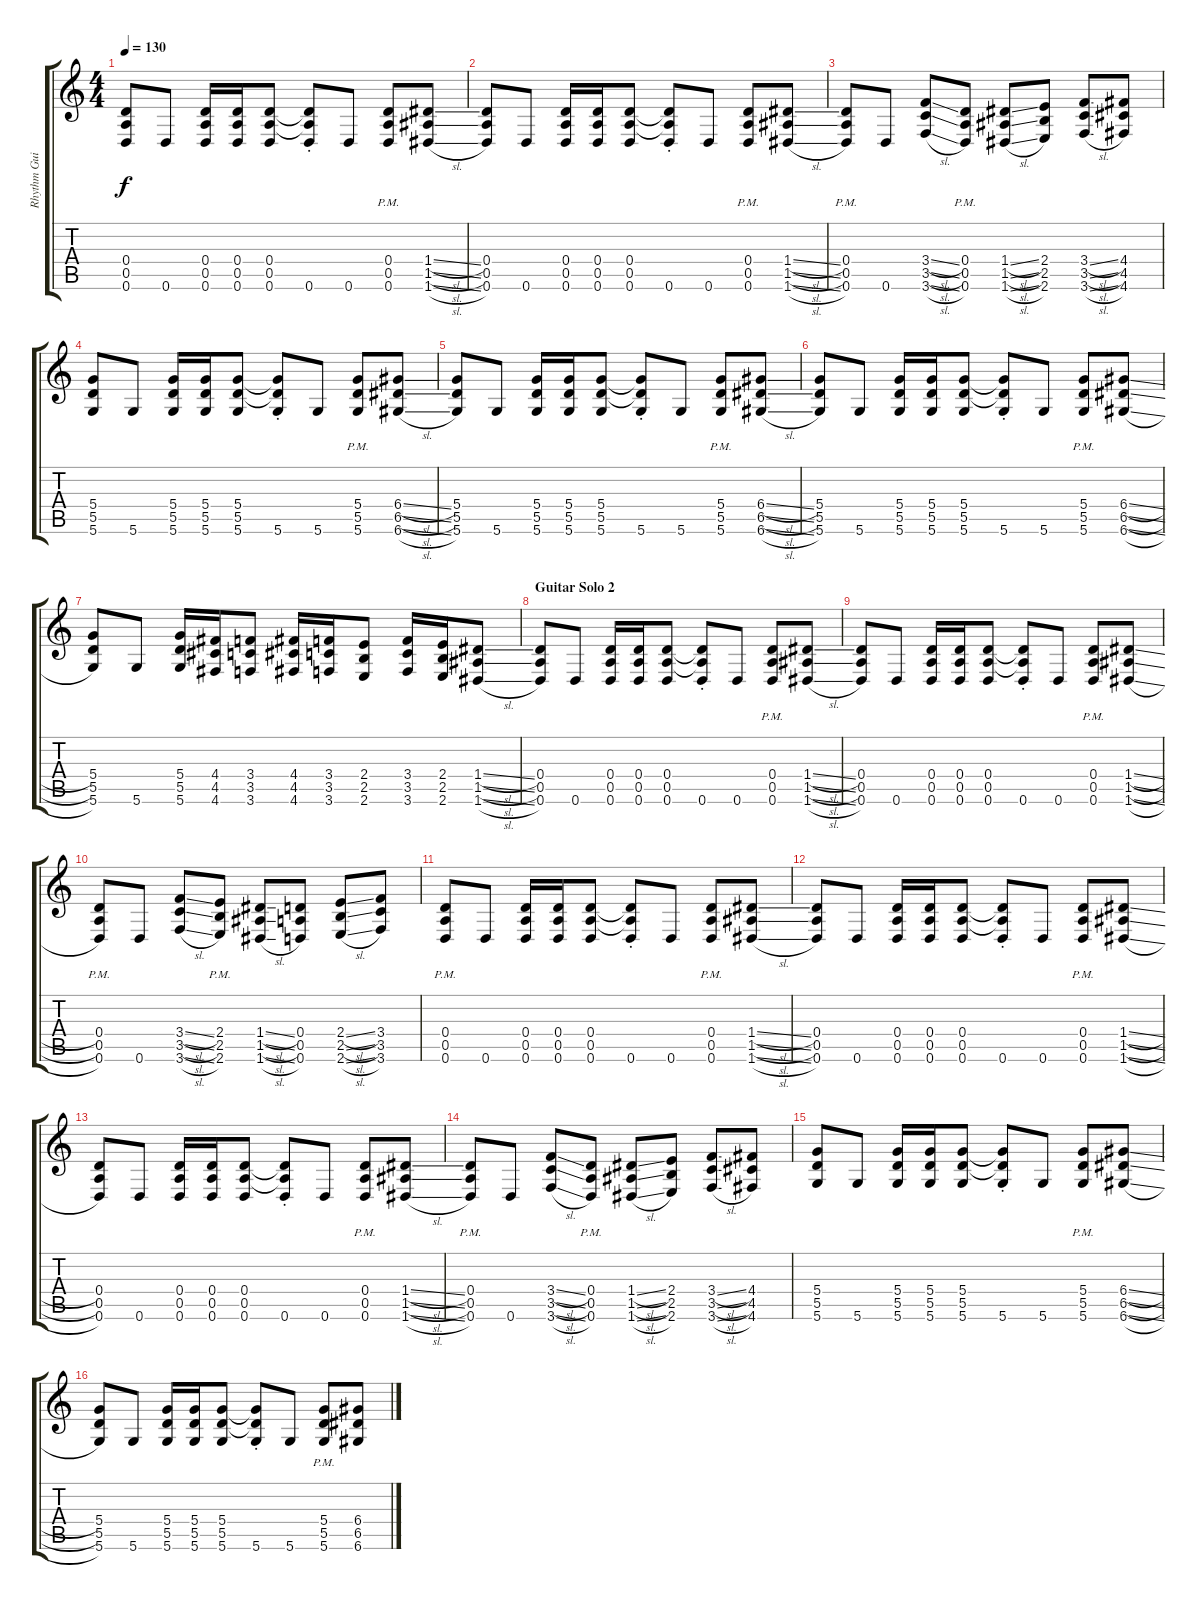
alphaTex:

\track ("Rhythm Guitar" "Rhythm Gui") {instrument distortionguitar}
\staff {score tabs}
\tuning (E4 B3 G3 D3 A2 D2) {hide}
\ts (4 4)
\tempo 130
\clef g2
\ks c
(0.4 0.5 0.6).8{dy f} 0.6.8 (0.4 0.5 0.6).16 (0.4 0.5 0.6).16 (0.4 0.5 0.6).8 (0.4{t} 0.5{t} 0.6{st}).8 0.6.8 (0.4{pm} 0.5{pm} 0.6{pm}).8 (1.4{sl} 1.5{sl} 1.6{sl}).8 |
(0.4 0.5 0.6).8 0.6.8 (0.4 0.5 0.6).16 (0.4 0.5 0.6).16 (0.4 0.5 0.6).8 (0.4{t} 0.5{t} 0.6{st}).8 0.6.8 (0.4{pm} 0.5{pm} 0.6{pm}).8 (1.4{sl} 1.5{sl} 1.6{sl}).8 |
(0.4 0.5 0.6{pm}).8 0.6.8 (3.4{sl} 3.5{sl} 3.6{sl}).8 (0.4{pm} 0.5 0.6).8 (1.4{sl} 1.5{sl} 1.6{sl}).8 (2.4 2.5 2.6).8 (3.4{sl} 3.5{sl} 3.6{sl}).8 (4.4 4.5 4.6).8 |
(5.4 5.5 5.6).8 5.6.8 (5.4 5.5 5.6).16 (5.4 5.5 5.6).16 (5.4 5.5 5.6).8 (5.4{t} 5.5{t} 5.6{st}).8 5.6.8 (5.4{pm} 5.5{pm} 5.6{pm}).8 (6.4{sl} 6.5{sl} 6.6{sl}).8 |
(5.4 5.5 5.6).8 5.6.8 (5.4 5.5 5.6).16 (5.4 5.5 5.6).16 (5.4 5.5 5.6).8 (5.4{t} 5.5{t} 5.6{st}).8 5.6.8 (5.4{pm} 5.5{pm} 5.6{pm}).8 (6.4{sl} 6.5{sl} 6.6{sl}).8 |
(5.4 5.5 5.6).8 5.6.8 (5.4 5.5 5.6).16 (5.4 5.5 5.6).16 (5.4 5.5 5.6).8 (5.4{t} 5.5{t} 5.6{st}).8 5.6.8 (5.4{pm} 5.5{pm} 5.6{pm}).8 (6.4{sl} 6.5{sl} 6.6{sl}).8 |
(5.4 5.5 5.6).8 5.6.8 (5.4 5.5 5.6).16 (4.4 4.5 4.6).16 (3.4 3.5 3.6).8 (4.4 4.5 4.6).16 (3.4 3.5 3.6).16 (2.4 2.5 2.6).8 (3.4 3.5 3.6).16 (2.4 2.5 2.6).16 (1.4{sl} 1.5{sl} 1.6{sl}).8 |
\section ("" "Guitar Solo 2")
(0.4 0.5 0.6).8 0.6.8 (0.4 0.5 0.6).16 (0.4 0.5 0.6).16 (0.4 0.5 0.6).8 (0.4{t} 0.5{t} 0.6{st}).8 0.6.8 (0.4{pm} 0.5{pm} 0.6{pm}).8 (1.4{sl} 1.5{sl} 1.6{sl}).8 |
(0.4 0.5 0.6).8 0.6.8 (0.4 0.5 0.6).16 (0.4 0.5 0.6).16 (0.4 0.5 0.6).8 (0.4{t} 0.5{t} 0.6{st}).8 0.6.8 (0.4{pm} 0.5{pm} 0.6{pm}).8 (1.4{sl} 1.5{sl} 1.6{sl}).8 |
(0.4 0.5 0.6{pm}).8 0.6.8 (3.4{sl} 3.5{sl} 3.6{sl}).8 (2.4{pm} 2.5 2.6).8 (1.4{sl} 1.5{sl} 1.6{sl}).8 (0.4 0.5 0.6).8 (2.4{sl} 2.5{sl} 2.6{sl}).8 (3.4 3.5 3.6).8 |
(0.4{pm} 0.5{pm} 0.6{pm}).8 0.6.8 (0.4 0.5 0.6).16 (0.4 0.5 0.6).16 (0.4 0.5 0.6).8 (0.4{t} 0.5{t} 0.6{st}).8 0.6.8 (0.4{pm} 0.5{pm} 0.6{pm}).8 (1.4{sl} 1.5{sl} 1.6{sl}).8 |
(0.4 0.5 0.6).8 0.6.8 (0.4 0.5 0.6).16 (0.4 0.5 0.6).16 (0.4 0.5 0.6).8 (0.4{t} 0.5{t} 0.6{st}).8 0.6.8 (0.4{pm} 0.5{pm} 0.6{pm}).8 (1.4{sl} 1.5{sl} 1.6{sl}).8 |
(0.4 0.5 0.6).8 0.6.8 (0.4 0.5 0.6).16 (0.4 0.5 0.6).16 (0.4 0.5 0.6).8 (0.4{t} 0.5{t} 0.6{st}).8 0.6.8 (0.4{pm} 0.5{pm} 0.6{pm}).8 (1.4{sl} 1.5{sl} 1.6{sl}).8 |
(0.4 0.5 0.6{pm}).8 0.6.8 (3.4{sl} 3.5{sl} 3.6{sl}).8 (0.4{pm} 0.5 0.6).8 (1.4{sl} 1.5{sl} 1.6{sl}).8 (2.4 2.5 2.6).8 (3.4{sl} 3.5{sl} 3.6{sl}).8 (4.4 4.5 4.6).8 |
(5.4 5.5 5.6).8 5.6.8 (5.4 5.5 5.6).16 (5.4 5.5 5.6).16 (5.4 5.5 5.6).8 (5.4{t} 5.5{t} 5.6{st}).8 5.6.8 (5.4{pm} 5.5{pm} 5.6{pm}).8 (6.4{sl} 6.5{sl} 6.6{sl}).8 |
(5.4 5.5 5.6).8 5.6.8 (5.4 5.5 5.6).16 (5.4 5.5 5.6).16 (5.4 5.5 5.6).8 (5.4{t} 5.5{t} 5.6{st}).8 5.6.8 (5.4{pm} 5.5{pm} 5.6{pm}).8 (6.4{sl} 6.5{sl} 6.6{sl}).8
